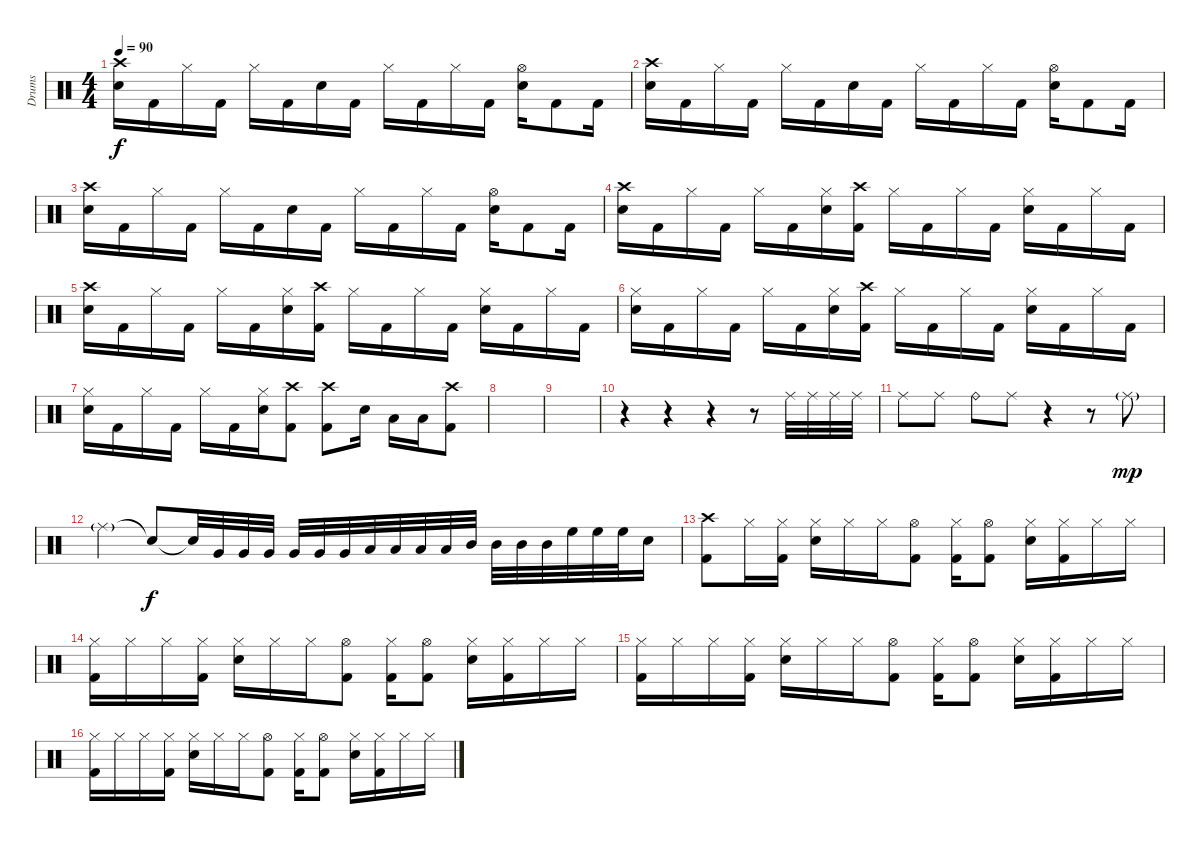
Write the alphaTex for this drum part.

\track ("Drums" "Drums") {instrument percussion}
\staff {score}
\articulation defaults
\ts (4 4)
\tempo 90
\clef neutral
\ks c
("Crash high (hit)" "Snare (hit) 2").16{dy f} "Kick (hit) 2".16 "Hi-Hat (closed)".16 "Kick (hit) 2".16 "Hi-Hat (closed)".16 "Kick (hit) 2".16 "Snare (hit) 2".16 "Kick (hit) 2".16 "Hi-Hat (closed)".16 "Kick (hit) 2".16 "Hi-Hat (closed)".16 "Kick (hit) 2".16 ("Hi-Hat (open)" "Snare (hit) 2").16 "Kick (hit) 2".8 "Kick (hit) 2".16 |
("Crash high (hit)" "Snare (hit) 2").16 "Kick (hit) 2".16 "Hi-Hat (closed)".16 "Kick (hit) 2".16 "Hi-Hat (closed)".16 "Kick (hit) 2".16 "Snare (hit) 2".16 "Kick (hit) 2".16 "Hi-Hat (closed)".16 "Kick (hit) 2".16 "Hi-Hat (closed)".16 "Kick (hit) 2".16 ("Hi-Hat (open)" "Snare (hit) 2").16 "Kick (hit) 2".8 "Kick (hit) 2".16 |
("Crash high (hit)" "Snare (hit) 2").16 "Kick (hit) 2".16 "Hi-Hat (closed)".16 "Kick (hit) 2".16 "Hi-Hat (closed)".16 "Kick (hit) 2".16 "Snare (hit) 2".16 "Kick (hit) 2".16 "Hi-Hat (closed)".16 "Kick (hit) 2".16 "Hi-Hat (closed)".16 "Kick (hit) 2".16 ("Hi-Hat (open)" "Snare (hit) 2").16 "Kick (hit) 2".8 "Kick (hit) 2".16 |
("Crash high (hit)" "Snare (hit) 2").16 "Kick (hit) 2".16 "Hi-Hat (closed)".16 "Kick (hit) 2".16 "Hi-Hat (closed)".16 "Kick (hit) 2".16 ("Hi-Hat (closed)" "Snare (hit) 2").16 ("Crash high (hit)" "Kick (hit) 2").16 "Hi-Hat (closed)".16 "Kick (hit) 2".16 "Hi-Hat (closed)".16 "Kick (hit) 2".16 ("Hi-Hat (closed)" "Snare (hit) 2").16 "Kick (hit) 2".16 "Hi-Hat (closed)".16 "Kick (hit) 2".16 |
("Crash high (hit)" "Snare (hit) 2").16 "Kick (hit) 2".16 "Hi-Hat (closed)".16 "Kick (hit) 2".16 "Hi-Hat (closed)".16 "Kick (hit) 2".16 ("Hi-Hat (closed)" "Snare (hit) 2").16 ("Crash high (hit)" "Kick (hit) 2").16 "Hi-Hat (closed)".16 "Kick (hit) 2".16 "Hi-Hat (closed)".16 "Kick (hit) 2".16 ("Hi-Hat (closed)" "Snare (hit) 2").16 "Kick (hit) 2".16 "Hi-Hat (closed)".16 "Kick (hit) 2".16 |
("Hi-Hat (closed)" "Snare (hit) 2").16 "Kick (hit) 2".16 "Hi-Hat (closed)".16 "Kick (hit) 2".16 "Hi-Hat (closed)".16 "Kick (hit) 2".16 ("Hi-Hat (closed)" "Snare (hit) 2").16 ("Crash high (hit)" "Kick (hit) 2").16 "Hi-Hat (closed)".16 "Kick (hit) 2".16 "Hi-Hat (closed)".16 "Kick (hit) 2".16 ("Hi-Hat (closed)" "Snare (hit) 2").16 "Kick (hit) 2".16 "Hi-Hat (closed)".16 "Kick (hit) 2".16 |
("Hi-Hat (closed)" "Snare (hit) 2").16 "Kick (hit) 2".16 "Hi-Hat (closed)".16 "Kick (hit) 2".16 "Hi-Hat (closed)".16 "Kick (hit) 2".16 ("Hi-Hat (closed)" "Snare (hit) 2").16 ("Crash high (hit)" "Kick (hit) 2").8 ("Crash high (hit)" "Kick (hit) 2").8 "Snare (hit) 2".16 "Low Floor Tom (hit)".16 "Low Floor Tom (hit)".16 ("Crash high (hit)" "Kick (hit) 2").8 |
|
|
r.4 r.4 r.4 r.8 "Ride (middle)".32 "Ride (middle)".32 "Ride (middle)".32 "Ride (middle)".32 |
"Ride (middle)".8 "Ride (middle)".8 "Ride (bell)".8 "Ride (middle)".8 r.4 r.8 "Ride (middle)"{g}.8{dy mp} |
"Ride (middle)"{g}.4 "Snare (hit)"{t}.8{dy f} "Snare (hit)"{t}.32 "Very Low Tom (hit)".32 "Very Low Tom (hit)".32 "Very Low Tom (hit)".32 "Very Low Tom (hit)".32 "Very Low Tom (hit)".32 "Very Low Tom (hit)".32 "Low Floor Tom (hit)".32 "Low Floor Tom (hit)".32 "Low Floor Tom (hit)".32 "Low Floor Tom (hit)".32 "Mid Tom (hit)".32 "Mid Tom (hit)".32 "Mid Tom (hit)".32 "Mid Tom (hit)".32 "High Floor Tom (hit)".32 "High Floor Tom (hit)".32 "High Floor Tom (hit)".32 "Snare (hit) 2".16 |
("Crash high (hit)" "Kick (hit) 2").8 "Hi-Hat (closed)".16 ("Hi-Hat (closed)" "Kick (hit) 2").16 ("Hi-Hat (closed)" "Snare (hit) 2").16 "Hi-Hat (closed)".16 "Hi-Hat (closed)".16 ("Hi-Hat (open)" "Kick (hit) 2").8 ("Hi-Hat (closed)" "Kick (hit) 2").16 ("Hi-Hat (open)" "Kick (hit) 2").8 ("Hi-Hat (closed)" "Snare (hit) 2").16 ("Hi-Hat (closed)" "Kick (hit) 2").16 "Hi-Hat (closed)".16 "Hi-Hat (closed)".16 |
("Hi-Hat (closed)" "Kick (hit) 2").16 "Hi-Hat (closed)".16 "Hi-Hat (closed)".16 ("Hi-Hat (closed)" "Kick (hit) 2").16 ("Hi-Hat (closed)" "Snare (hit) 2").16 "Hi-Hat (closed)".16 "Hi-Hat (closed)".16 ("Hi-Hat (open)" "Kick (hit) 2").8 ("Hi-Hat (closed)" "Kick (hit) 2").16 ("Hi-Hat (open)" "Kick (hit) 2").8 ("Hi-Hat (closed)" "Snare (hit) 2").16 ("Hi-Hat (closed)" "Kick (hit) 2").16 "Hi-Hat (closed)".16 "Hi-Hat (closed)".16 |
("Hi-Hat (closed)" "Kick (hit) 2").16 "Hi-Hat (closed)".16 "Hi-Hat (closed)".16 ("Hi-Hat (closed)" "Kick (hit) 2").16 ("Hi-Hat (closed)" "Snare (hit) 2").16 "Hi-Hat (closed)".16 "Hi-Hat (closed)".16 ("Hi-Hat (open)" "Kick (hit) 2").8 ("Hi-Hat (closed)" "Kick (hit) 2").16 ("Hi-Hat (open)" "Kick (hit) 2").8 ("Hi-Hat (closed)" "Snare (hit) 2").16 ("Hi-Hat (closed)" "Kick (hit) 2").16 "Hi-Hat (closed)".16 "Hi-Hat (closed)".16 |
("Hi-Hat (closed)" "Kick (hit) 2").16 "Hi-Hat (closed)".16 "Hi-Hat (closed)".16 ("Hi-Hat (closed)" "Kick (hit) 2").16 ("Hi-Hat (closed)" "Snare (hit) 2").16 "Hi-Hat (closed)".16 "Hi-Hat (closed)".16 ("Hi-Hat (open)" "Kick (hit) 2").8 ("Hi-Hat (closed)" "Kick (hit) 2").16 ("Hi-Hat (open)" "Kick (hit) 2").8 ("Hi-Hat (closed)" "Snare (hit) 2").16 ("Hi-Hat (closed)" "Kick (hit) 2").16 "Hi-Hat (closed)".16 "Hi-Hat (closed)".16
